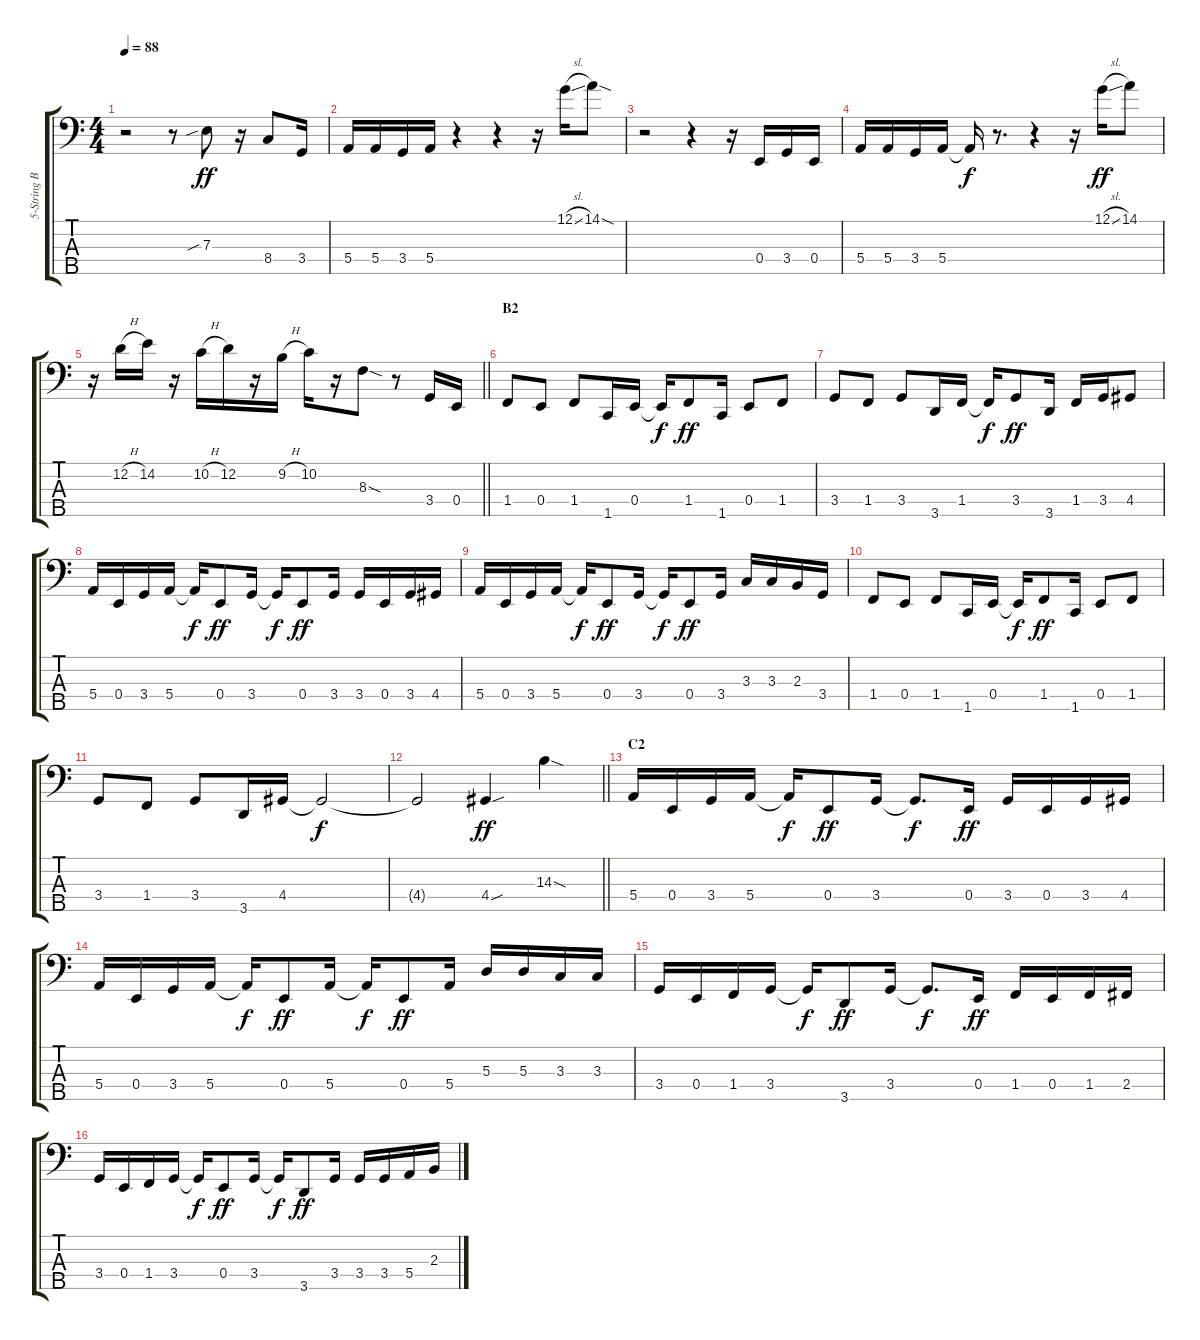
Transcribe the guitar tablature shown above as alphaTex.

\track ("5-String Bass" "5-String B") {instrument electricbasspick}
\staff {score tabs}
\tuning (G2 D2 A1 E1 B0) {hide}
\ts (4 4)
\tempo 88
\clef f4
\ks c
r.2{dy f} r.8 7.3{sib}.8{dy ff} r.16 8.4.8 3.4.16 |
5.4.16 5.4.16 3.4.16 5.4.16 r.4 r.4 r.16 12.1{sl}.16 14.1{sod}.8 |
r.2 r.4 r.16 0.4.16 3.4.16 0.4.16 |
5.4.16 5.4.16 3.4.16 5.4.16 5.4{t}.16{dy f} r.8{d} r.4 r.16 12.1{sl}.16{dy ff} 14.1.8 |
\barLineRight lightlight
r.16 12.2{h}.16 14.2.16 r.16 10.2{h}.16 12.2.16 r.16 9.2{h}.16 10.2.16 r.16 8.3{sod}.8 r.8 3.4.16 0.4.16 |
\section ("" "B2")
1.4.8 0.4.8 1.4.8 1.5.16 0.4.16 0.4{t}.16{dy f} 1.4.8{dy ff} 1.5.16 0.4.8 1.4.8 |
3.4.8 1.4.8 3.4.8 3.5.16 1.4.16 1.4{t}.16{dy f} 3.4.8{dy ff} 3.5.16 1.4.16 3.4.16 4.4.8 |
5.4.16 0.4.16 3.4.16 5.4.16 5.4{t}.16{dy f} 0.4.8{dy ff} 3.4.16 3.4{t}.16{dy f} 0.4.8{dy ff} 3.4.16 3.4.16 0.4.16 3.4.16 4.4.16 |
5.4.16 0.4.16 3.4.16 5.4.16 5.4{t}.16{dy f} 0.4.8{dy ff} 3.4.16 3.4{t}.16{dy f} 0.4.8{dy ff} 3.4.16 3.3.16 3.3.16 2.3.16 3.4.16 |
1.4.8 0.4.8 1.4.8 1.5.16 0.4.16 0.4{t}.16{dy f} 1.4.8{dy ff} 1.5.16 0.4.8 1.4.8 |
3.4.8 1.4.8 3.4.8 3.5.16 4.4.16 4.4{t}.2{dy f} |
\barLineRight lightlight
4.4{t}.2 4.4{sou}.4{dy ff} 14.3{sod}.4 |
\section ("" "C2")
5.4.16 0.4.16 3.4.16 5.4.16 5.4{t}.16{dy f} 0.4.8{dy ff} 3.4.16 3.4{t}.8{d dy f} 0.4.16{dy ff} 3.4.16 0.4.16 3.4.16 4.4.16 |
5.4.16 0.4.16 3.4.16 5.4.16 5.4{t}.16{dy f} 0.4.8{dy ff} 5.4.16 5.4{t}.16{dy f} 0.4.8{dy ff} 5.4.16 5.3.16 5.3.16 3.3.16 3.3.16 |
3.4.16 0.4.16 1.4.16 3.4.16 3.4{t}.16{dy f} 3.5.8{dy ff} 3.4.16 3.4{t}.8{d dy f} 0.4.16{dy ff} 1.4.16 0.4.16 1.4.16 2.4.16 |
3.4.16 0.4.16 1.4.16 3.4.16 3.4{t}.16{dy f} 0.4.8{dy ff} 3.4.16 3.4{t}.16{dy f} 3.5.8{dy ff} 3.4.16 3.4.16 3.4.16 5.4.16 2.3.16
